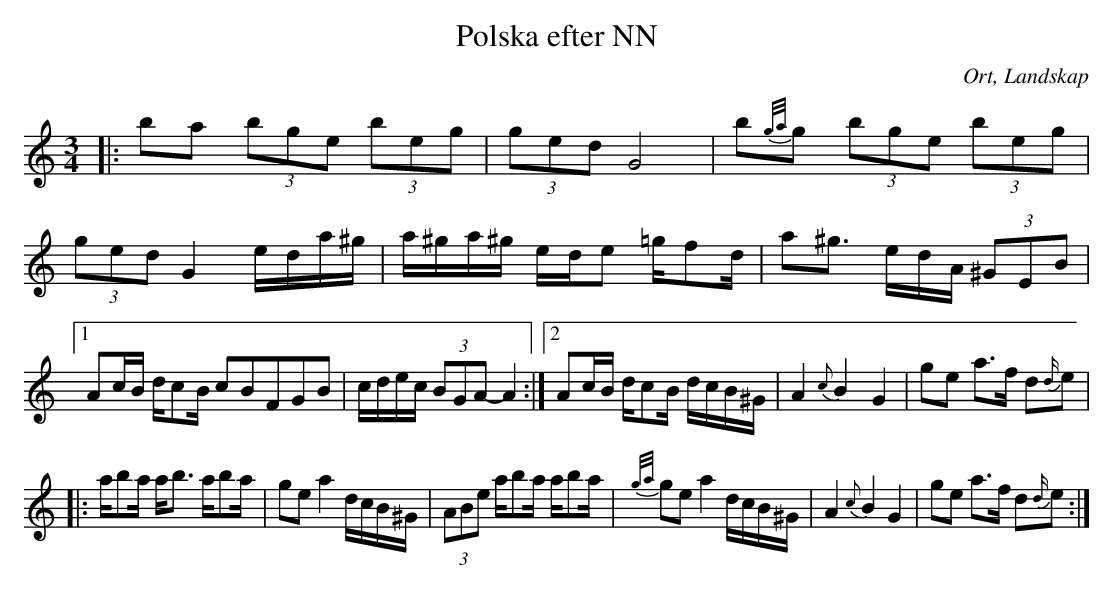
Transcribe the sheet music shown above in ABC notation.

X:1
T:Polska efter NN
O:Ort, Landskap
M:3/4
L:1/8
K:C
|:ba (3bge (3beg| (3ged G4 |b{g/a/}g (3bge (3beg| (3ged G2 e/d/a/^g/| a/^g/a/^g/ e/d/e =g/fd/ |a^g3/2 /e/d/A/ (3^GEB|1 Ac/B/ d/cB/ c2/5B2/5F2/5G2/5B2/5|  c/d/e/c/ (3BGA-A2 :|2 Ac/B/ d/cB/ d/c/B/^G/| A2 {c}B2 G2 | ge a>f d{d/}e|
|: a/ba/ a<b a/ba/|ge a2 d/c/B/^G/| (3ABe a/ba/ a/ba/ | {g/a/}ge a2 d/c/B/^G/| A2 {c}B2 G2 | ge a>f d{d/}e:|
